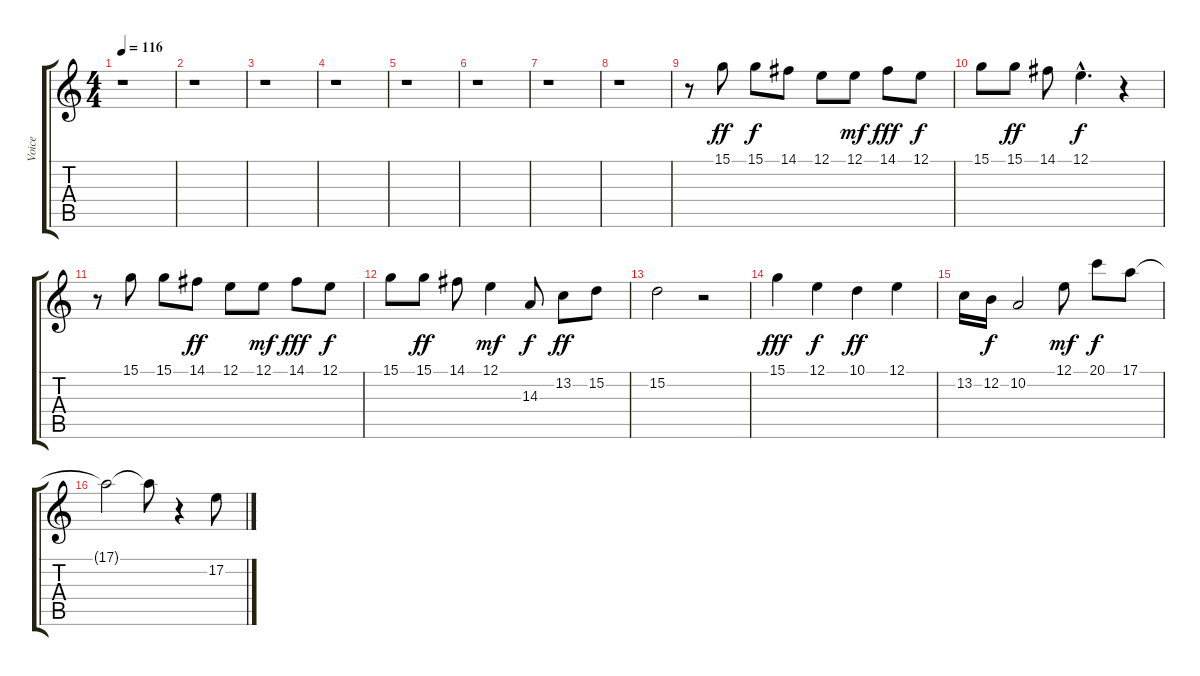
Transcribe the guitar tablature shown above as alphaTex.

\track ("Voice" "Voice") {instrument lead3calliope}
\staff {score tabs}
\tuning (E4 B3 G3 D3 A2 E2) {hide}
\ts (4 4)
\tempo 116
\clef g2
\ks c
r.1{dy ff instrument lead3calliope} |
r.1 |
r.1 |
r.1 |
r.1 |
r.1 |
r.1 |
r.1 |
r.8 15.1.8 15.1.8{dy f} 14.1.8 12.1.8 12.1.8{dy mf} 14.1.8{dy fff} 12.1.8{dy f} |
15.1.8 15.1.8{dy ff} 14.1.8 12.1{hac}.4{d dy f} r.4 |
r.8 15.1.8 15.1.8 14.1.8{dy ff} 12.1.8 12.1.8{dy mf} 14.1.8{dy fff} 12.1.8{dy f} |
15.1.8 15.1.8{dy ff} 14.1.8 12.1.4{dy mf} 14.3.8{dy f} 13.2.8{dy ff} 15.2.8 |
15.2.2 r.2 |
15.1.4{dy fff} 12.1.4{dy f} 10.1.4{dy ff} 12.1.4 |
13.2.16 12.2.16{dy f} 10.2.2 12.1.8{dy mf} 20.1.8{dy f} 17.1.8 |
17.1{t}.2 17.1{t}.8 r.4 17.2.8
